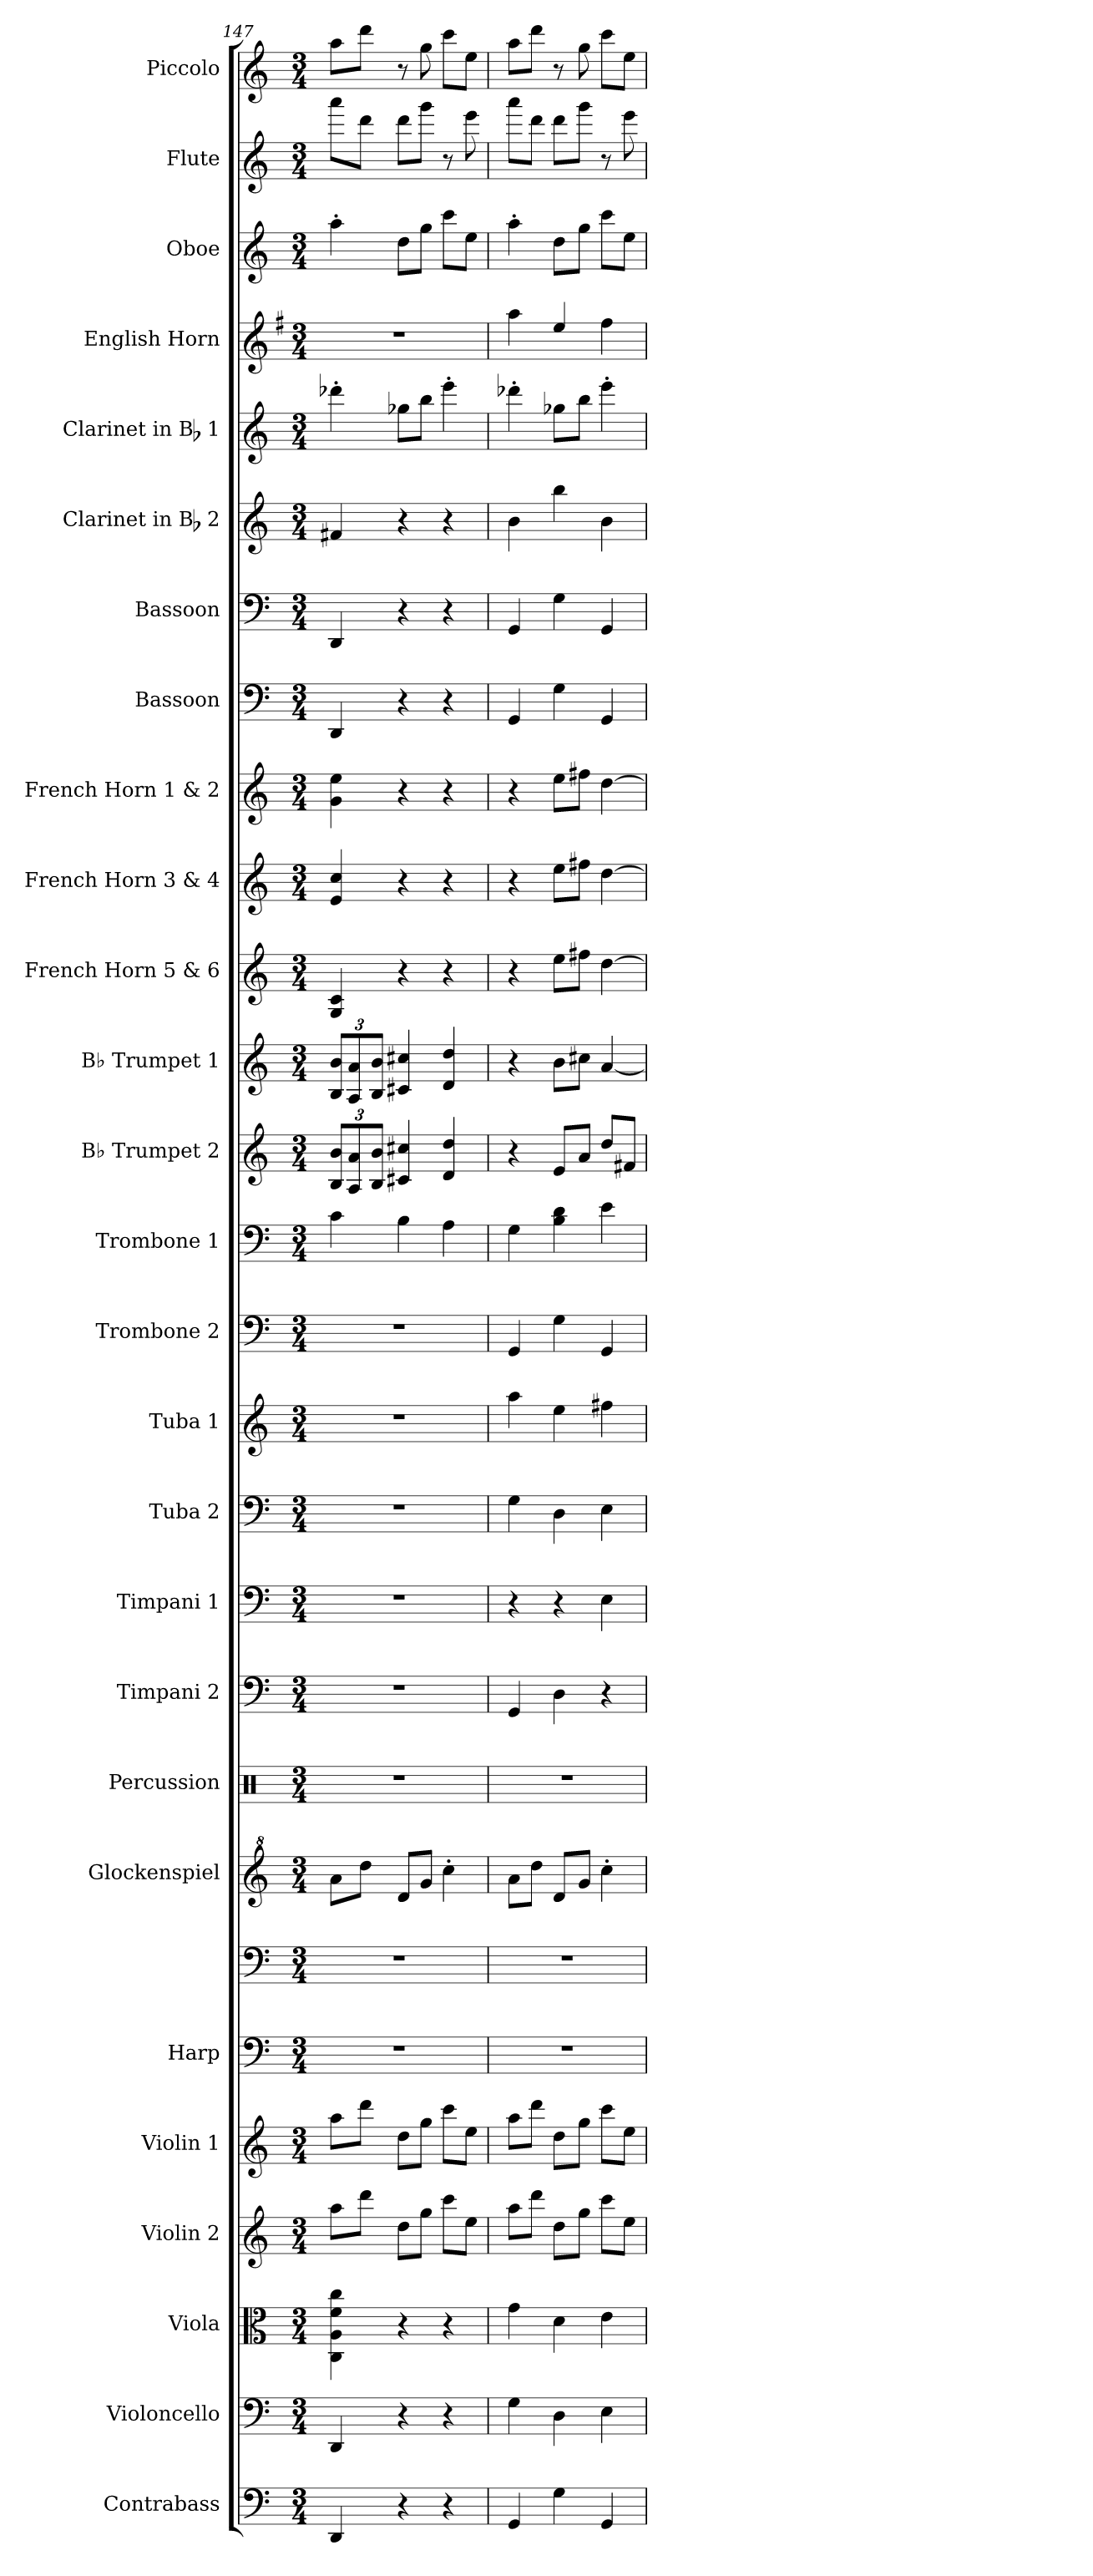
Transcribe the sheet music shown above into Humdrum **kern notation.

**kern	**kern	**kern	**kern	**kern	**kern	**kern	**kern	**kern	**kern	**kern	**kern	**kern	**kern	**kern	**kern	**kern	**kern	**kern	**kern	**kern	**kern	**kern	**kern	**kern	**kern	**kern	**kern
*part27	*part26	*part25	*part24	*part23	*part22	*part22	*part21	*part20	*part19	*part18	*part17	*part16	*part15	*part14	*part13	*part12	*part11	*part10	*part9	*part8	*part7	*part6	*part5	*part4	*part3	*part2	*part1
*staff28	*staff27	*staff26	*staff25	*staff24	*staff23	*staff22	*staff21	*staff20	*staff19	*staff18	*staff17	*staff16	*staff15	*staff14	*staff13	*staff12	*staff11	*staff10	*staff9	*staff8	*staff7	*staff6	*staff5	*staff4	*staff3	*staff2	*staff1
*I"Contrabass	*I"Violoncello	*I"Viola	*I"Violin 2	*I"Violin 1	*I"Harp	*	*I"Glockenspiel	*I"Percussion	*I"Timpani 2	*I"Timpani 1	*I"Tuba 2	*I"Tuba 1	*I"Trombone 2	*I"Trombone 1	*I"B♭ Trumpet 2	*I"B♭ Trumpet 1	*I"French Horn 5 &amp; 6	*I"French Horn 3 &amp; 4	*I"French Horn 1 &amp; 2	*I"Bassoon	*I"Bassoon	*I"Clarinet in Bb 2	*I"Clarinet in Bb 1	*I"English Horn	*I"Oboe	*I"Flute	*I"Piccolo
*I'Cbs.	*I'Vlc.	*I'Vla.	*I'Vln. 2	*I'Vln. 1	*I'Hrp.	*	*I'Glk.	*I'Perc.	*I'Timp. 2	*I'Timp. 1	*I'Tba. 2	*I'Tba. 1	*I'Tbn. 2	*I'Tbn. 1	*I'B♭ Tpt. 2	*I'B♭ Tpt. 1	*I'F Hn. 5 &amp; 6	*I'F Hn. 3 &amp; 4	*I'F Hn. 1 &amp; 2	*I'Bsn.	*I'Bsn.	*	*	*I'Eng Hn.	*I'Ob.	*I'Fl.	*I'Pic.
*clefF4	*clefF4	*clefC3	*clefG2	*clefG2	*clefF4	*clefF4	*clefG^2	*clefX	*clefF4	*clefF4	*clefF4	*clefG2	*clefF4	*clefF4	*clefG2	*clefG2	*clefG2	*clefG2	*clefG2	*clefF4	*clefF4	*clefG2	*clefG2	*clefG2	*clefG2	*clefG2	*clefG2
*	*	*	*	*	*	*	*	*	*	*	*	*	*	*	*ITrd1c2	*ITrd1c2	*ITrd4c7	*ITrd4c7	*ITrd4c7	*	*	*ITrd-5c-8	*ITrd-5c-8	*ITrd4c7	*	*	*
*k[]	*k[]	*k[]	*k[]	*k[]	*k[]	*k[]	*k[]	*k[]	*k[]	*k[]	*k[]	*k[]	*k[]	*k[]	*k[b-e-]	*k[b-e-]	*k[b-]	*k[b-]	*k[b-]	*k[]	*k[]	*k[b-e-a-d-]	*k[b-e-a-d-]	*k[]	*k[]	*k[]	*k[]
*M3/4	*M3/4	*M3/4	*M3/4	*M3/4	*M3/4	*M3/4	*M3/4	*M3/4	*M3/4	*M3/4	*M3/4	*M3/4	*M3/4	*M3/4	*M3/4	*M3/4	*M3/4	*M3/4	*M3/4	*M3/4	*M3/4	*M3/4	*M3/4	*M3/4	*M3/4	*M3/4	*M3/4
*	*	*	*	*	*	*	*	*	*	*	*	*	*	*	*Xbrackettup	*Xbrackettup	*	*	*	*	*	*	*	*	*	*	*
=147	=147	=147	=147	=147	=147	=147	=147	=147	=147	=147	=147	=147	=147	=147	=147	=147	=147	=147	=147	=147	=147	=147	=147	=147	=147	=147	=147
4DD/	4DD/	4C\ 4A\ 4f\ 4cc\	8aa\L	8aa\L	2.r	2.r	8aa\L	2.r	2.r	2.r	2.r	2.r	2.r	4c\	12A/ 12a/L	12A/ 12a/L	4C/ 4F/	4A/ 4f/	4c\ 4a\	4DD/	4DD/	4ddn/	4bbb--X'\	2.r	4aa'\	8aaa\L	8aa\L
.	.	.	.	.	.	.	.	.	.	.	.	.	.	.	12G/ 12g/	12G/ 12g/	.	.	.	.	.	.	.	.	.	.	.
.	.	.	8ddd\J	8ddd\J	.	.	8ddd\J	.	.	.	.	.	.	.	.	.	.	.	.	.	.	.	.	.	.	8ddd\J	8ddd\J
.	.	.	.	.	.	.	.	.	.	.	.	.	.	.	12A/ 12a/J	12A/ 12a/J	.	.	.	.	.	.	.	.	.	.	.
4r	4r	4r	8dd\L	8dd\L	.	.	8dd/L	.	.	.	.	.	.	4B\	4Bn/ 4bn/	4Bn/ 4bn/	4r	4r	4r	4r	4r	4r	8eee--X\L	.	8dd\L	8ddd\L	8r
.	.	.	8gg\J	8gg\J	.	.	8gg/J	.	.	.	.	.	.	.	.	.	.	.	.	.	.	.	8ggg\J	.	8gg\J	8ggg\J	8gg\
4r	4r	4r	8ccc\L	8ccc\L	.	.	4ccc'\	.	.	.	.	.	.	4A\	4c/ 4cc/	4c/ 4cc/	4r	4r	4r	4r	4r	4r	4cccc'\	.	8ccc\L	8r	8ccc\L
.	.	.	8ee\J	8ee\J	.	.	.	.	.	.	.	.	.	.	.	.	.	.	.	.	.	.	.	.	8ee\J	8eee\	8ee\J
!!LO:PB:g=z
=148	=148	=148	=148	=148	=148	=148	=148	=148	=148	=148	=148	=148	=148	=148	=148	=148	=148	=148	=148	=148	=148	=148	=148	=148	=148	=148	=148
4GG/	4G\	4g\	8aa\L	8aa\L	2.r	2.r	8aa\L	2.r	4GG/	4r	4G\	4aa\	4GG/	4G\	4r	4r	4r	4r	4r	4GG/	4GG/	4gg\	4bbb--X'\	4dd\	4aa'\	8aaa\L	8aa\L
.	.	.	8ddd\J	8ddd\J	.	.	8ddd\J	.	.	.	.	.	.	.	.	.	.	.	.	.	.	.	.	.	.	8ddd\J	8ddd\J
4G\	4D\	4d\	8dd\L	8dd\L	.	.	8dd/L	.	4D\	4r	4D\	4ee\	4G\	4B\ 4d\	8d/L	8a\L	8a\L	8a\L	8a\L	4G\	4G\	4ggg\	8eee--X\L	4a/	8dd\L	8ddd\L	8r
.	.	.	8gg\J	8gg\J	.	.	8gg/J	.	.	.	.	.	.	.	8g/J	8bn\J	8bn\J	8bn\J	8bn\J	.	.	.	8ggg\J	.	8gg\J	8ggg\J	8gg\
4GG/	4E\	4e\	8ccc\L	8ccc\L	.	.	4ccc'\	.	4r	4E\	4E\	4ff#X\	4GG/	4e\	8cc/L	[4g/	[4g\	[4g\	[4g\	4GG/	4GG/	4gg\	4cccc'\	4b\	8ccc\L	8r	8ccc\L
.	.	.	8ee\J	8ee\J	.	.	.	.	.	.	.	.	.	.	8en/J	.	.	.	.	.	.	.	.	.	8ee\J	8eee\	8ee\J
=	=	=	=	=	=	=	=	=	=	=	=	=	=	=	=	=	=	=	=	=	=	=	=	=	=	=	=
*-	*-	*-	*-	*-	*-	*-	*-	*-	*-	*-	*-	*-	*-	*-	*-	*-	*-	*-	*-	*-	*-	*-	*-	*-	*-	*-	*-
